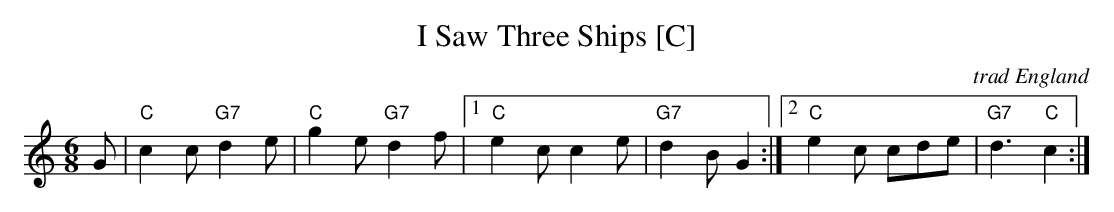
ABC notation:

X:1
T: I Saw Three Ships [C]
O: trad England
M: 6/8
L: 1/8
K: C
G | "C"c2c "G7"d2e | "C"g2e "G7"d2f |1 "C"e2c c2e | "G7"d2B G2 :|2 "C"e2c cde | "G7"d3 "C"c2 :|
